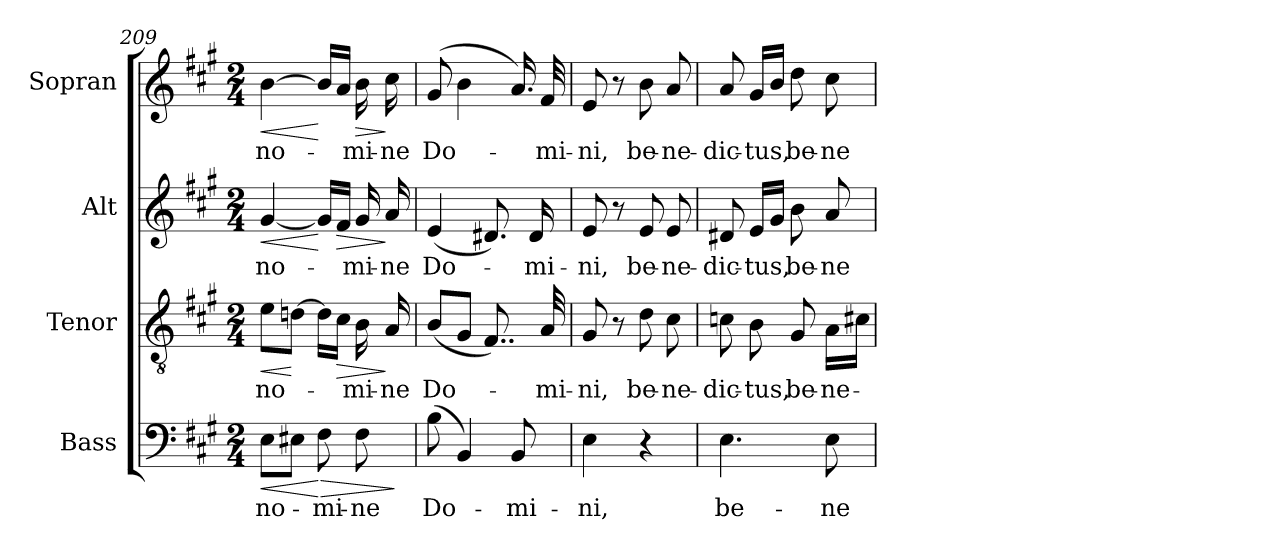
**kern	**text	**dynam	**kern	**text	**dynam	**kern	**text	**dynam	**kern	**text	**dynam
*part4	*part4	*part4	*part3	*part3	*part3	*part2	*part2	*part2	*part1	*part1	*part1
*staff4	*staff4	*staff4	*staff3	*staff3	*staff3	*staff2	*staff2	*staff2	*staff1	*staff1	*staff1
*I"Bass	*	*	*I"Tenor	*	*	*I"Alt	*	*	*I"Sopran	*	*
*I'B.	*	*	*I'T.	*	*	*I'A.	*	*	*I'S.	*	*
!!LO:LB:g=z
*clefF4	*	*	*clefGv2	*	*	*clefG2	*	*	*clefG2	*	*
*k[f#c#g#]	*	*	*k[f#c#g#]	*	*	*k[f#c#g#]	*	*	*k[f#c#g#]	*	*
*A:	*	*	*A:	*	*	*A:	*	*	*A:	*	*
*M2/4	*	*	*M2/4	*	*	*M2/4	*	*	*M2/4	*	*
=209	=209	=209	=209	=209	=209	=209	=209	=209	=209	=209	=209
!	!LO:LY:b	!LO:HP:b	!	!LO:LY:b	!LO:HP:b	!	!LO:LY:b	!LO:HP:b	!	!LO:LY:b	!LO:HP:b
8E\L	no-	<	8e\L	no-	<	[4g#/	no-	<	[4b\	no-	<
8E#X\J	.	.	[8dn\J	.	[	.	.	.	.	.	.
!	!LO:LY:b	!LO:HP:n=1:b	!	!	!	!	!	!	!	!	!
8F#\	-mi-	[ >	16d\LL]	.	.	16g#/LL]	.	[	16b/LL]	.	[
!	!	!	!	!	!LO:HP:b	!	!	!LO:HP:b	!	!	!
.	.	.	16c#\JJ	.	>	16f#/JJ	.	>	16a/JJ	.	.
!	!LO:LY:b	!	!	!LO:LY:b	!	!	!LO:LY:b	!	!	!LO:LY:b	!LO:HP:b
8F#\	-ne	.	16B\	-mi-	.	16g#/	-mi-	.	16b\	-mi-	>
!	!	!	!	!LO:LY:b	!	!	!LO:LY:b	!	!	!LO:LY:b	!
.	.	.	16A/	-ne	]	16a/	-ne	]	16cc#\	-ne	]
.	.	]	.	.	.	.	.	.	.	.	.
=210	=210	=210	=210	=210	=210	=210	=210	=210	=210	=210	=210
!	!LO:LY:b	!	!	!LO:LY:b	!	!	!LO:LY:b	!	!	!LO:LY:b	!
(>8B\	Do-	.	(<8B/L	Do-	.	(<4e/	Do-	.	(>8g#/	Do-	.
4BB/)	.	.	8G#/J	.	.	.	.	.	4b\	.	.
.	.	.	8..F#/)	.	.	8.d#X/)	.	.	.	.	.
!	!LO:LY:b	!	!	!	!	!	!	!	!	!	!
8BB/	-mi-	.	.	.	.	.	.	.	16.a/)	.	.
!	!	!	!	!	!	!	!LO:LY:b	!	!	!	!
.	.	.	.	.	.	16d#/	-mi-	.	.	.	.
!	!	!	!	!LO:LY:b	!	!	!	!	!	!LO:LY:b	!
.	.	.	32A/	-mi-	.	.	.	.	32f#/	-mi-	.
=211	=211	=211	=211	=211	=211	=211	=211	=211	=211	=211	=211
!	!LO:LY:b	!	!	!LO:LY:b	!	!	!LO:LY:b	!	!	!LO:LY:b	!
4E\	-ni,	.	8G#/	-ni,	.	8e/	-ni,	.	8e/	-ni,	.
.	.	.	8r	.	.	8r	.	.	8r	.	.
!	!	!	!	!LO:LY:b	!	!	!LO:LY:b	!	!	!LO:LY:b	!
4r	.	.	8d\	be-	.	8e/	be-	.	8b\	be-	.
!	!	!	!	!LO:LY:b	!	!	!LO:LY:b	!	!	!LO:LY:b	!
.	.	.	8c#\	-ne-	.	8e/	-ne-	.	8a/	-ne-	.
=212	=212	=212	=212	=212	=212	=212	=212	=212	=212	=212	=212
!	!LO:LY:b	!	!	!LO:LY:b	!	!	!LO:LY:b	!	!	!LO:LY:b	!
4.E\	be-	.	8cn\	-dic-	.	8d#X/	-dic-	.	8a/	-dic-	.
!	!	!	!	!LO:LY:b	!	!	!LO:LY:b	!	!	!LO:LY:b	!
.	.	.	8B\	-tus,	.	16e/LL	-tus,	.	16g#/LL	-tus,	.
.	.	.	.	.	.	16g#/JJ	.	.	16b/JJ	.	.
!	!	!	!	!LO:LY:b	!	!	!LO:LY:b	!	!	!LO:LY:b	!
.	.	.	8G#/	be-	.	8b\	be-	.	8dd\	be-	.
!	!LO:LY:b	!	!	!LO:LY:b	!	!	!LO:LY:b	!	!	!LO:LY:b	!
8E\	-ne-	.	16A\LL	-ne-	.	8a/	-ne-	.	8cc#\	-ne-	.
.	.	.	16c#X\JJ	.	.	.	.	.	.	.	.
=	=	=	=	=	=	=	=	=	=	=	=
*-	*-	*-	*-	*-	*-	*-	*-	*-	*-	*-	*-
